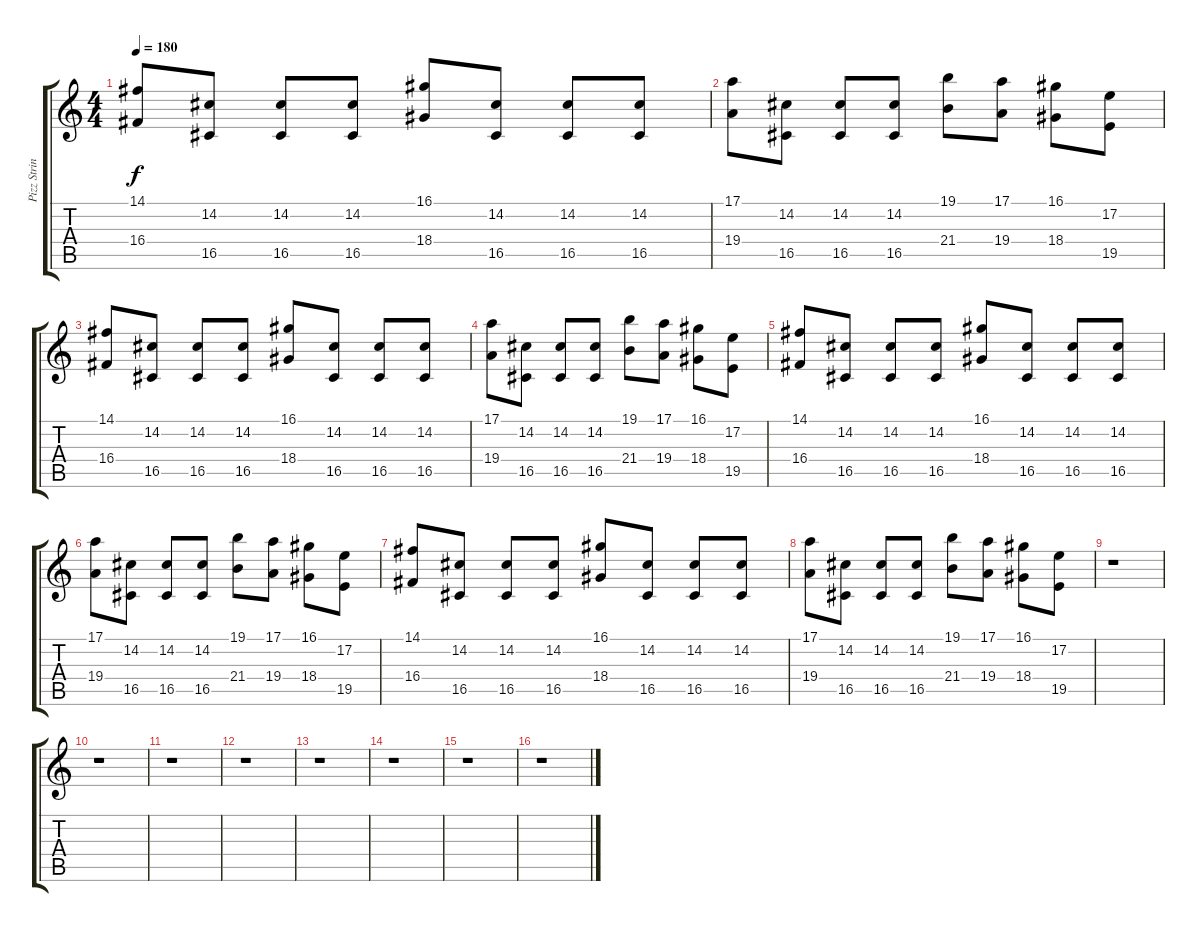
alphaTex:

\track ("Pizz Strings" "Pizz Strin") {instrument pizzicatostrings}
\staff {score tabs}
\tuning (E4 B3 G3 D3 A2 E2) {hide}
\ts (4 4)
\tempo 180
\clef g2
\ks c
(14.1 16.4).8{dy f} (14.2 16.5).8 (14.2 16.5).8 (14.2 16.5).8 (16.1 18.4).8 (14.2 16.5).8 (14.2 16.5).8 (14.2 16.5).8 |
(17.1 19.4).8 (14.2 16.5).8 (14.2 16.5).8 (14.2 16.5).8 (19.1 21.4).8 (17.1 19.4).8 (16.1 18.4).8 (17.2 19.5).8 |
(14.1 16.4).8 (14.2 16.5).8 (14.2 16.5).8 (14.2 16.5).8 (16.1 18.4).8 (14.2 16.5).8 (14.2 16.5).8 (14.2 16.5).8 |
(17.1 19.4).8 (14.2 16.5).8 (14.2 16.5).8 (14.2 16.5).8 (19.1 21.4).8 (17.1 19.4).8 (16.1 18.4).8 (17.2 19.5).8 |
(14.1 16.4).8 (14.2 16.5).8 (14.2 16.5).8 (14.2 16.5).8 (16.1 18.4).8 (14.2 16.5).8 (14.2 16.5).8 (14.2 16.5).8 |
(17.1 19.4).8 (14.2 16.5).8 (14.2 16.5).8 (14.2 16.5).8 (19.1 21.4).8 (17.1 19.4).8 (16.1 18.4).8 (17.2 19.5).8 |
(14.1 16.4).8 (14.2 16.5).8 (14.2 16.5).8 (14.2 16.5).8 (16.1 18.4).8 (14.2 16.5).8 (14.2 16.5).8 (14.2 16.5).8 |
(17.1 19.4).8 (14.2 16.5).8 (14.2 16.5).8 (14.2 16.5).8 (19.1 21.4).8 (17.1 19.4).8 (16.1 18.4).8 (17.2 19.5).8 |
r.1 |
r.1 |
r.1 |
r.1 |
r.1 |
r.1 |
r.1 |
r.1
